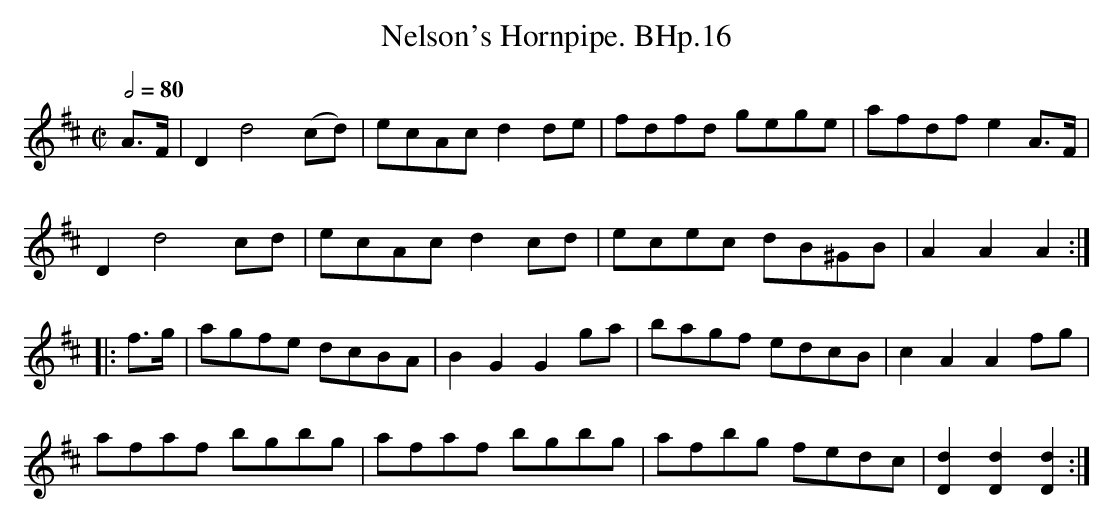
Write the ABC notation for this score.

X:1
T:Nelson's Hornpipe. BHp.16
M:C|
L:1/8
Q:1/2=80
K:D
A>F|D2 d4 (cd)|ecAc d2de|fdfd gege|afdf e2A>F|
D2 d4 cd|ecAc d2cd|ecec dB^GB|A2A2A2:|
|:f>g|agfe dcBA|B2G2 G2ga|bagf edcB|c2A2 A2 fg|
afaf bgbg|afaf bgbg|afbg fedc|[d2D2][d2D2][d2D2]:|
